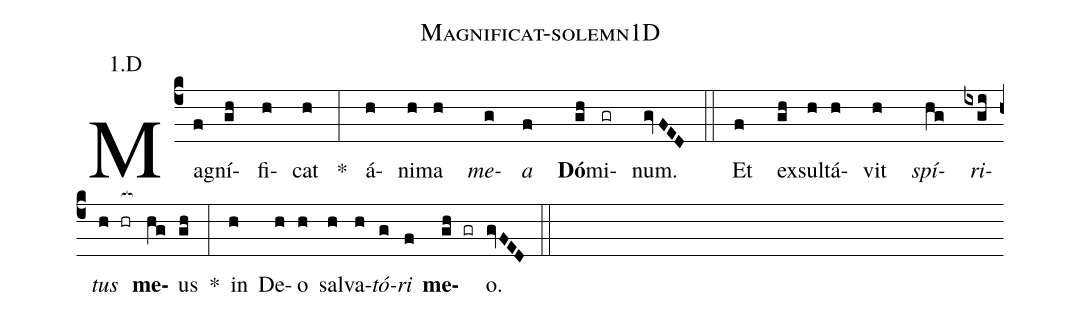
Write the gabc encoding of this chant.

name: Magnificat-solemn1D;
annotation: 1.D;
%%
(c4)<c></c>Ma(f)gní(gh)fi(h)cat(h) *(:) á(h)ni(h)ma(h) <i>me</i>(g)<i>a</i>(f) <b>Dó</b>(gh)mi(gr)num.(gvFED) (::)
<c></c>Et(f) ex(gh)sul(h)tá(h)vit(h) <i>spí</i>(hg)<i>ri</i>(ixgiz)<i>tus</i>(h hr[ocb:1{]) <b>me</b>(hg[ocb:0}])us(gh) *(:) in(h) De(h)o(h) sal(h)va(h)<i>tó</i>(g)<i>ri</i>(f) <b>me</b>(gh gr)o.(gvFED) (::)

% ATTENTION : DANS CE FICHIER, RETOUR A LA LIGNE EXPLICITE A SPIRITUS
%E(h) u(h) o(g) u(f) a(gh) e.(gvFED.) (::)
